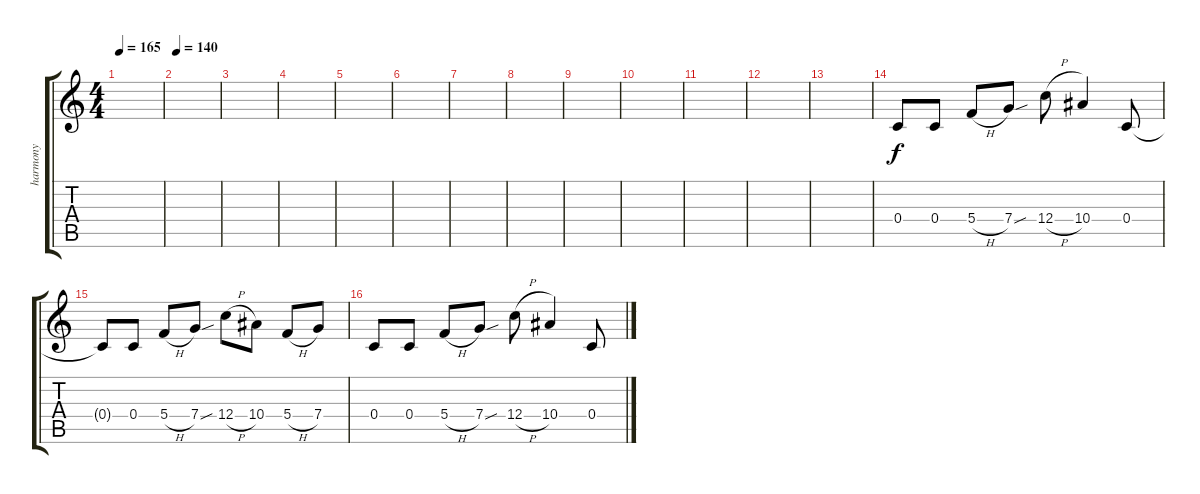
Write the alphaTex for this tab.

\track ("harmony" "harmony") {instrument overdrivenguitar}
\staff {score tabs}
\tuning (D4 A3 F3 C3 G2 C2) {hide}
\ts (4 4)
\tempo 165
\clef g2
\ks c
|
\tempo 140
|
|
|
|
|
|
|
|
|
|
|
|
0.4.8 0.4.8 5.4{h}.8 7.4{sou}.8 12.4{h}.8 10.4.4 0.4.8 |
0.4{t}.8 0.4.8 5.4{h}.8 7.4{sou}.8 12.4{h}.8 10.4.8 5.4{h}.8 7.4.8 |
0.4.8 0.4.8 5.4{h}.8 7.4{sou}.8 12.4{h}.8 10.4.4 0.4.8
